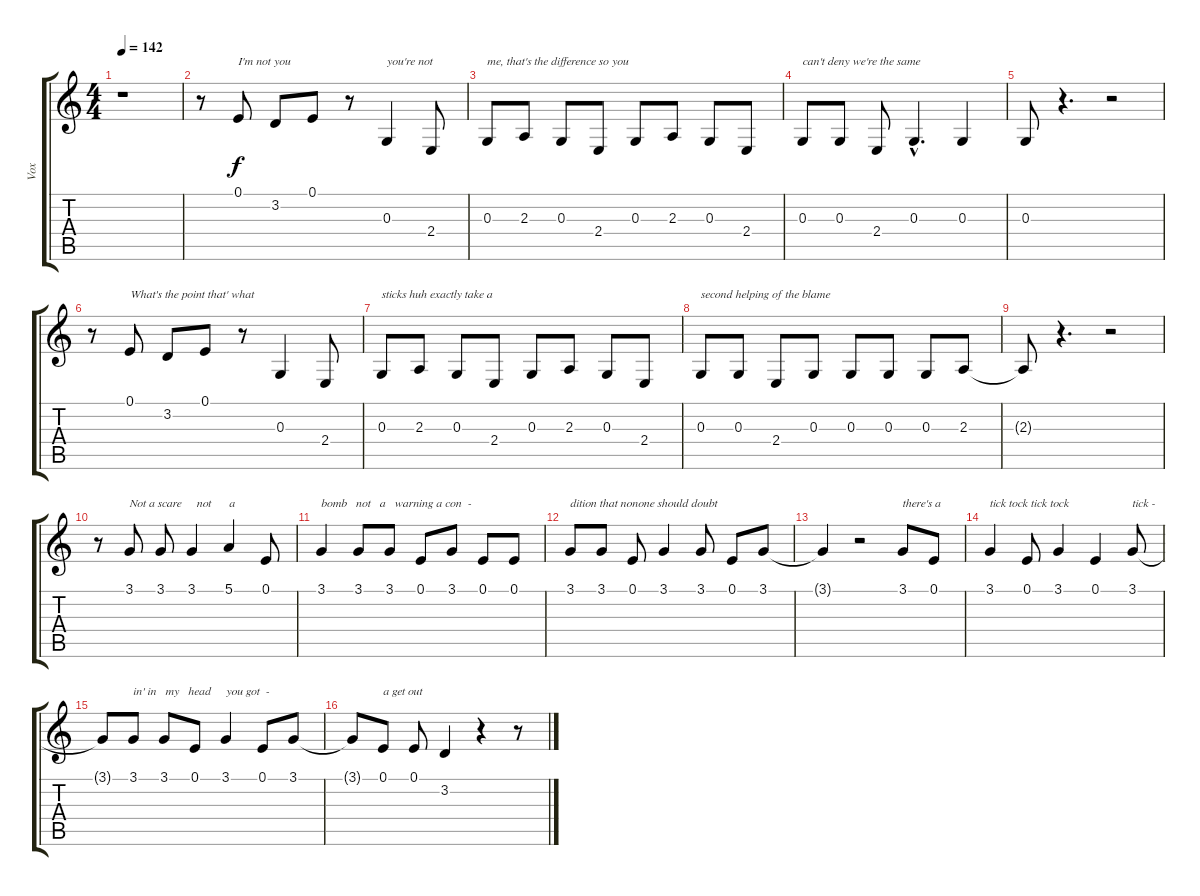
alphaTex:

\track ("Vox" "Vox") {instrument violin}
\staff {score tabs}
\tuning (E4 B3 G3 D3 A2 E2) {hide}
\ts (4 4)
\tempo 142
\clef g2
\ks c
r.1{dy f} |
r.8 0.1.8{txt "I'm not you"} 3.2.8 0.1.8 r.8 0.3.4{txt "you're not"} 2.4.8 |
0.3.8{txt "me, that's the difference so you"} 2.3.8 0.3.8 2.4.8 0.3.8 2.3.8 0.3.8 2.4.8 |
0.3.8{txt "can't deny we're the same"} 0.3.8 2.4.8 0.3{hac}.4{d} 0.3.4 |
0.3.8 r.4{d} r.2 |
r.8 0.1.8{txt "What's the point that' what"} 3.2.8 0.1.8 r.8 0.3.4 2.4.8 |
0.3.8{txt "sticks huh exactly take a"} 2.3.8 0.3.8 2.4.8 0.3.8 2.3.8 0.3.8 2.4.8 |
0.3.8{txt "second helping of the blame"} 0.3.8 2.4.8 0.3.8 0.3.8 0.3.8 0.3.8 2.3.8 |
2.3{t}.8 r.4{d} r.2 |
r.8 3.1.8{txt "Not a scare     not      a "} 3.1.8 3.1.4 5.1.4 0.1.8 |
3.1.4{txt "bomb   not   a   warning a con  -"} 3.1.8 3.1.8 0.1.8 3.1.8 0.1.8 0.1.8 |
3.1.8{txt "dition that nonone should doubt"} 3.1.8 0.1.8 3.1.4 3.1.8 0.1.8 3.1.8 |
3.1{t}.4 r.2 3.1.8{txt "there's a"} 0.1.8 |
3.1.4{txt "tick tock tick tock"} 0.1.8 3.1.4 0.1.4 3.1.8{txt "tick -"} |
3.1{t}.8 3.1.8{txt "in' in   my   head     you got  -"} 3.1.8 0.1.8 3.1.4 0.1.8 3.1.8 |
3.1{t}.8 0.1.8{txt "a get out"} 0.1.8 3.2.4 r.4 r.8
